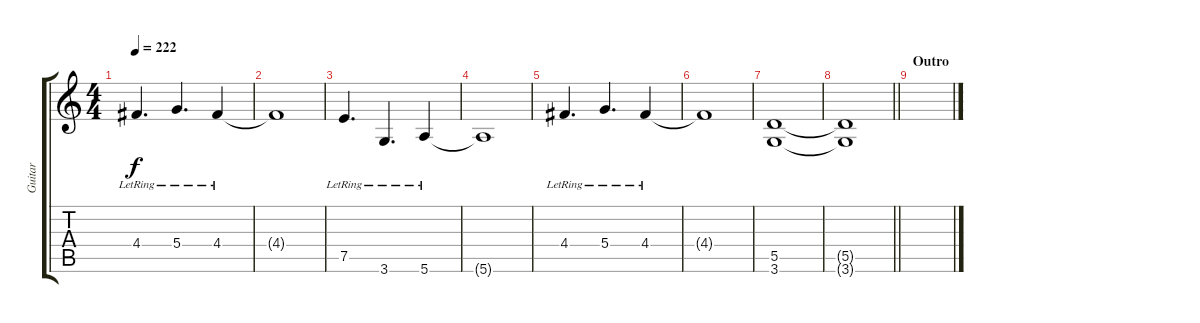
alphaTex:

\track ("Guitar" "Guitar") {instrument electricguitarclean}
\staff {score tabs}
\tuning (E4 B3 G3 D3 A2 E2) {hide}
\ts (4 4)
\tempo 222
\clef g2
\ks c
4.4{lr}.4{d dy f} 5.4{lr}.4{d} 4.4{lr}.4 |
4.4{t}.1 |
7.5{lr}.4{d} 3.6{lr}.4{d} 5.6{lr}.4 |
5.6{t}.1 |
4.4{lr}.4{d} 5.4{lr}.4{d} 4.4{lr}.4 |
4.4{t}.1 |
(5.5 3.6).1 |
\barLineRight lightlight
(5.5{t} 3.6{t}).1 |
\section ("" "Outro")
